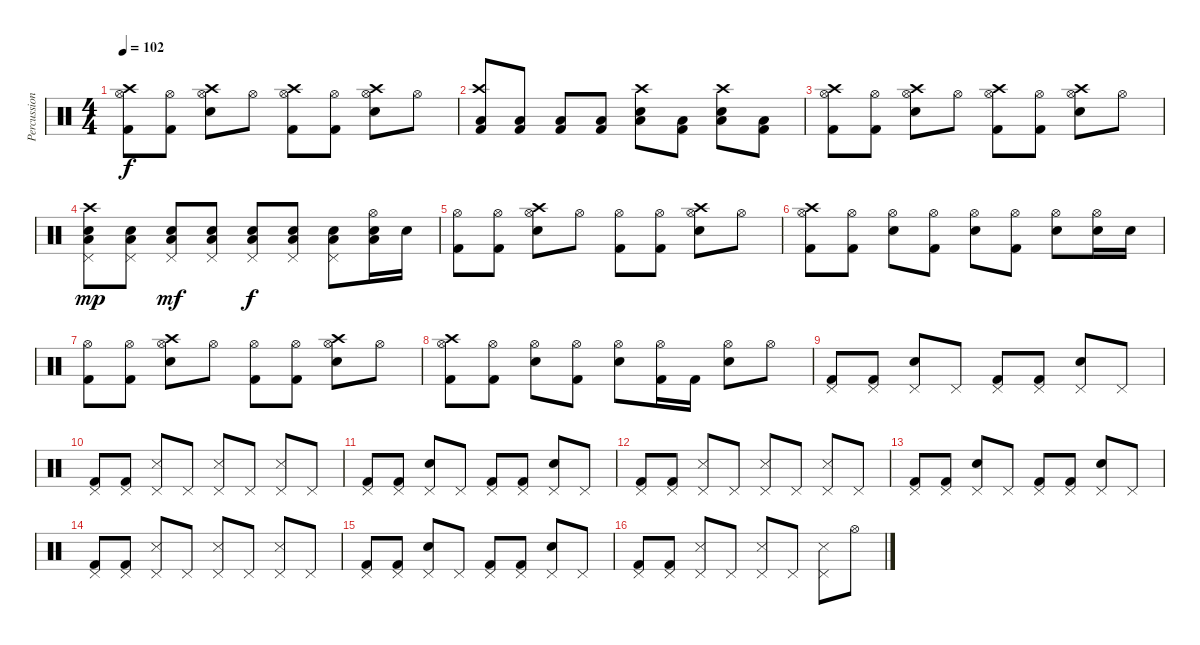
\track ("Percussion" "Percussion") {instrument percussion}
\staff {score}
\articulation defaults
\ts (4 4)
\tempo 102
\clef neutral
\ks c
("Kick (hit) 2" "Hi-Hat (open)" "Crash high (hit)").8{dy f} ("Kick (hit) 2" "Hi-Hat (open)").8 ("Snare (hit) 2" "Hi-Hat (open)" "Crash high (hit)").8 "Hi-Hat (open)".8 ("Kick (hit) 2" "Hi-Hat (open)" "Crash high (hit)").8 ("Kick (hit) 2" "Hi-Hat (open)").8 ("Snare (hit) 2" "Hi-Hat (open)" "Crash high (hit)").8 "Hi-Hat (open)".8 |
("Kick (hit) 2" "Low Tom (hit)" "Crash high (hit)").8 ("Kick (hit) 2" "Low Tom (hit)").8 ("Kick (hit) 2" "Low Tom (hit)").8 ("Kick (hit) 2" "Low Tom (hit)").8 ("Snare (hit) 2" "Low Tom (hit)" "Crash high (hit)").8 ("Kick (hit) 2" "Low Tom (hit)").8 ("Snare (hit) 2" "Low Tom (hit)" "Crash high (hit)").8 ("Kick (hit) 2" "Low Tom (hit)").8 |
("Kick (hit) 2" "Hi-Hat (open)" "Crash high (hit)").8 ("Kick (hit) 2" "Hi-Hat (open)").8 ("Snare (hit) 2" "Hi-Hat (open)" "Crash high (hit)").8 "Hi-Hat (open)".8 ("Kick (hit) 2" "Hi-Hat (open)" "Crash high (hit)").8 ("Kick (hit) 2" "Hi-Hat (open)").8 ("Snare (hit) 2" "Hi-Hat (open)" "Crash high (hit)").8 "Hi-Hat (open)".8 |
("Snare (hit) 2" "Low Tom (hit)" "Crash high (hit)" "Pedal Hi-Hat (hit)").8{dy mp} ("Snare (hit) 2" "Low Tom (hit)" "Pedal Hi-Hat (hit)").8 ("Snare (hit) 2" "Low Tom (hit)" "Pedal Hi-Hat (hit)").8{dy mf} ("Snare (hit) 2" "Low Tom (hit)" "Pedal Hi-Hat (hit)").8 ("Snare (hit) 2" "Low Tom (hit)" "Pedal Hi-Hat (hit)").8{dy f} ("Snare (hit) 2" "Low Tom (hit)" "Pedal Hi-Hat (hit)").8 ("Snare (hit) 2" "Low Tom (hit)" "Pedal Hi-Hat (hit)").8 ("Snare (hit) 2" "Low Tom (hit)" "Hi-Hat (open)").16 "Snare (hit) 2".16 |
("Kick (hit) 2" "Hi-Hat (open)").8 ("Kick (hit) 2" "Hi-Hat (open)").8 ("Snare (hit) 2" "Hi-Hat (open)" "Crash high (hit)").8 "Hi-Hat (open)".8 ("Kick (hit) 2" "Hi-Hat (open)").8 ("Kick (hit) 2" "Hi-Hat (open)").8 ("Snare (hit) 2" "Hi-Hat (open)" "Crash high (hit)").8 "Hi-Hat (open)".8 |
("Kick (hit) 2" "Hi-Hat (open)" "Crash high (hit)").8 ("Kick (hit) 2" "Hi-Hat (open)").8 ("Snare (hit) 2" "Hi-Hat (open)").8 ("Kick (hit) 2" "Hi-Hat (open)").8 ("Snare (hit) 2" "Hi-Hat (open)").8 ("Kick (hit) 2" "Hi-Hat (open)").8 ("Snare (hit) 2" "Hi-Hat (open)").8 ("Snare (hit) 2" "Hi-Hat (open)").16 "Snare (hit) 2".16 |
("Kick (hit) 2" "Hi-Hat (open)").8 ("Kick (hit) 2" "Hi-Hat (open)").8 ("Snare (hit) 2" "Hi-Hat (open)" "Crash high (hit)").8 "Hi-Hat (open)".8 ("Kick (hit) 2" "Hi-Hat (open)").8 ("Kick (hit) 2" "Hi-Hat (open)").8 ("Snare (hit) 2" "Hi-Hat (open)" "Crash high (hit)").8 "Hi-Hat (open)".8 |
("Kick (hit) 2" "Hi-Hat (open)" "Crash high (hit)").8 ("Kick (hit) 2" "Hi-Hat (open)").8 ("Snare (hit) 2" "Hi-Hat (open)").8 ("Kick (hit) 2" "Hi-Hat (open)").8 ("Snare (hit) 2" "Hi-Hat (open)").8 ("Kick (hit) 2" "Hi-Hat (open)").16 "Kick (hit) 2".16 ("Snare (hit) 2" "Hi-Hat (open)").8 "Hi-Hat (open)".8 |
("Kick (hit) 2" "Pedal Hi-Hat (hit)").8 ("Kick (hit) 2" "Pedal Hi-Hat (hit)").8 ("Snare (hit) 2" "Pedal Hi-Hat (hit)").8 "Pedal Hi-Hat (hit)".8 ("Kick (hit) 2" "Pedal Hi-Hat (hit)").8 ("Kick (hit) 2" "Pedal Hi-Hat (hit)").8 ("Snare (hit) 2" "Pedal Hi-Hat (hit)").8 "Pedal Hi-Hat (hit)".8 |
("Kick (hit) 2" "Pedal Hi-Hat (hit)").8 ("Kick (hit) 2" "Pedal Hi-Hat (hit)").8 ("Metronome (hit)" "Pedal Hi-Hat (hit)").8 "Pedal Hi-Hat (hit)".8 ("Metronome (hit)" "Pedal Hi-Hat (hit)").8 "Pedal Hi-Hat (hit)".8 ("Metronome (hit)" "Pedal Hi-Hat (hit)").8 "Pedal Hi-Hat (hit)".8 |
("Kick (hit) 2" "Pedal Hi-Hat (hit)").8 ("Kick (hit) 2" "Pedal Hi-Hat (hit)").8 ("Snare (hit) 2" "Pedal Hi-Hat (hit)").8 "Pedal Hi-Hat (hit)".8 ("Kick (hit) 2" "Pedal Hi-Hat (hit)").8 ("Kick (hit) 2" "Pedal Hi-Hat (hit)").8 ("Snare (hit) 2" "Pedal Hi-Hat (hit)").8 "Pedal Hi-Hat (hit)".8 |
("Kick (hit) 2" "Pedal Hi-Hat (hit)").8 ("Kick (hit) 2" "Pedal Hi-Hat (hit)").8 ("Metronome (hit)" "Pedal Hi-Hat (hit)").8 "Pedal Hi-Hat (hit)".8 ("Metronome (hit)" "Pedal Hi-Hat (hit)").8 "Pedal Hi-Hat (hit)".8 ("Metronome (hit)" "Pedal Hi-Hat (hit)").8 "Pedal Hi-Hat (hit)".8 |
("Kick (hit) 2" "Pedal Hi-Hat (hit)").8 ("Kick (hit) 2" "Pedal Hi-Hat (hit)").8 ("Snare (hit) 2" "Pedal Hi-Hat (hit)").8 "Pedal Hi-Hat (hit)".8 ("Kick (hit) 2" "Pedal Hi-Hat (hit)").8 ("Kick (hit) 2" "Pedal Hi-Hat (hit)").8 ("Snare (hit) 2" "Pedal Hi-Hat (hit)").8 "Pedal Hi-Hat (hit)".8 |
("Kick (hit) 2" "Pedal Hi-Hat (hit)").8 ("Kick (hit) 2" "Pedal Hi-Hat (hit)").8 ("Metronome (hit)" "Pedal Hi-Hat (hit)").8 "Pedal Hi-Hat (hit)".8 ("Metronome (hit)" "Pedal Hi-Hat (hit)").8 "Pedal Hi-Hat (hit)".8 ("Metronome (hit)" "Pedal Hi-Hat (hit)").8 "Pedal Hi-Hat (hit)".8 |
("Kick (hit) 2" "Pedal Hi-Hat (hit)").8 ("Kick (hit) 2" "Pedal Hi-Hat (hit)").8 ("Snare (hit) 2" "Pedal Hi-Hat (hit)").8 "Pedal Hi-Hat (hit)".8 ("Kick (hit) 2" "Pedal Hi-Hat (hit)").8 ("Kick (hit) 2" "Pedal Hi-Hat (hit)").8 ("Snare (hit) 2" "Pedal Hi-Hat (hit)").8 "Pedal Hi-Hat (hit)".8 |
("Kick (hit) 2" "Pedal Hi-Hat (hit)").8 ("Kick (hit) 2" "Pedal Hi-Hat (hit)").8 ("Metronome (hit)" "Pedal Hi-Hat (hit)").8 "Pedal Hi-Hat (hit)".8 ("Metronome (hit)" "Pedal Hi-Hat (hit)").8 "Pedal Hi-Hat (hit)".8 ("Metronome (hit)" "Pedal Hi-Hat (hit)").8 "Hi-Hat (open)".8
